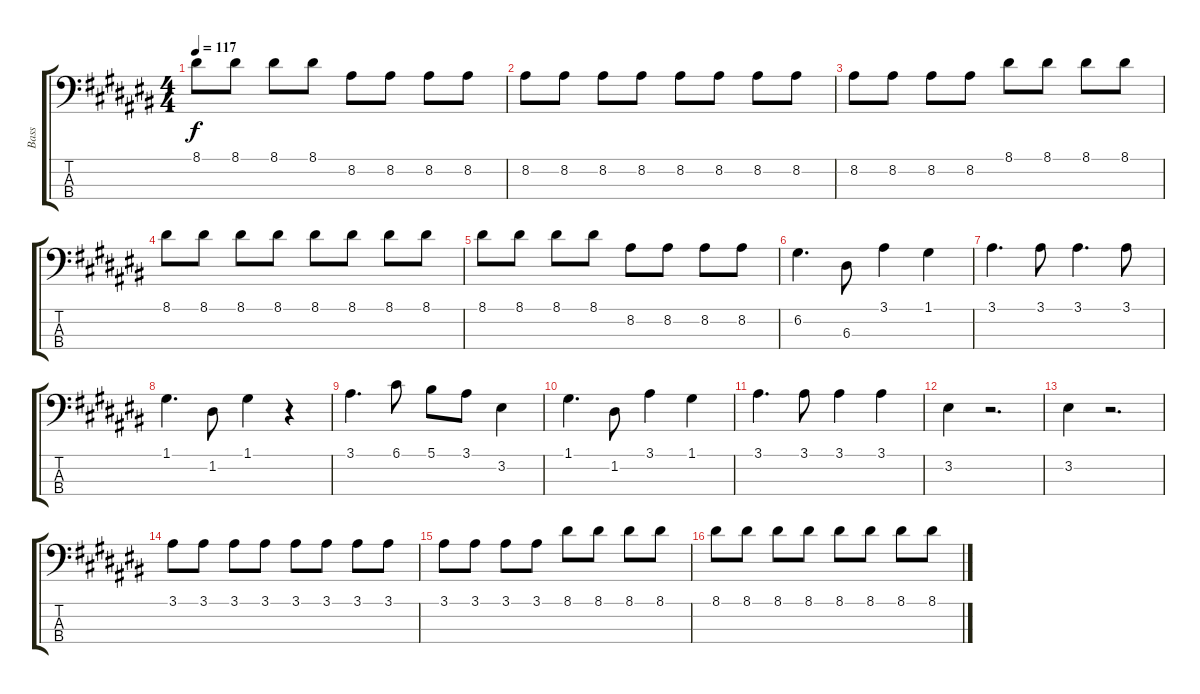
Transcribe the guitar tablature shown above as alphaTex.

\track ("Bass" "Bass") {instrument electricbassfinger}
\staff {score tabs}
\tuning (G2 D2 A1 E1) {hide}
\ts (4 4)
\tempo 117
\clef f4
\ks a#minor
8.1.8{dy f} 8.1.8 8.1.8 8.1.8 8.2.8 8.2.8 8.2.8 8.2.8 |
8.2.8 8.2.8 8.2.8 8.2.8 8.2.8 8.2.8 8.2.8 8.2.8 |
8.2.8 8.2.8 8.2.8 8.2.8 8.1.8 8.1.8 8.1.8 8.1.8 |
8.1.8 8.1.8 8.1.8 8.1.8 8.1.8 8.1.8 8.1.8 8.1.8 |
8.1.8 8.1.8 8.1.8 8.1.8 8.2.8 8.2.8 8.2.8 8.2.8 |
6.2.4{d} 6.3.8 3.1.4 1.1.4 |
3.1.4{d} 3.1.8 3.1.4{d} 3.1.8 |
1.1.4{d} 1.2.8 1.1.4 r.4 |
3.1.4{d} 6.1.8 5.1.8 3.1.8 3.2.4 |
1.1.4{d} 1.2.8 3.1.4 1.1.4 |
3.1.4{d} 3.1.8 3.1.4 3.1.4 |
3.2.4 r.2{d} |
3.2.4 r.2{d} |
3.1.8 3.1.8 3.1.8 3.1.8 3.1.8 3.1.8 3.1.8 3.1.8 |
3.1.8 3.1.8 3.1.8 3.1.8 8.1.8 8.1.8 8.1.8 8.1.8 |
8.1.8 8.1.8 8.1.8 8.1.8 8.1.8 8.1.8 8.1.8 8.1.8
